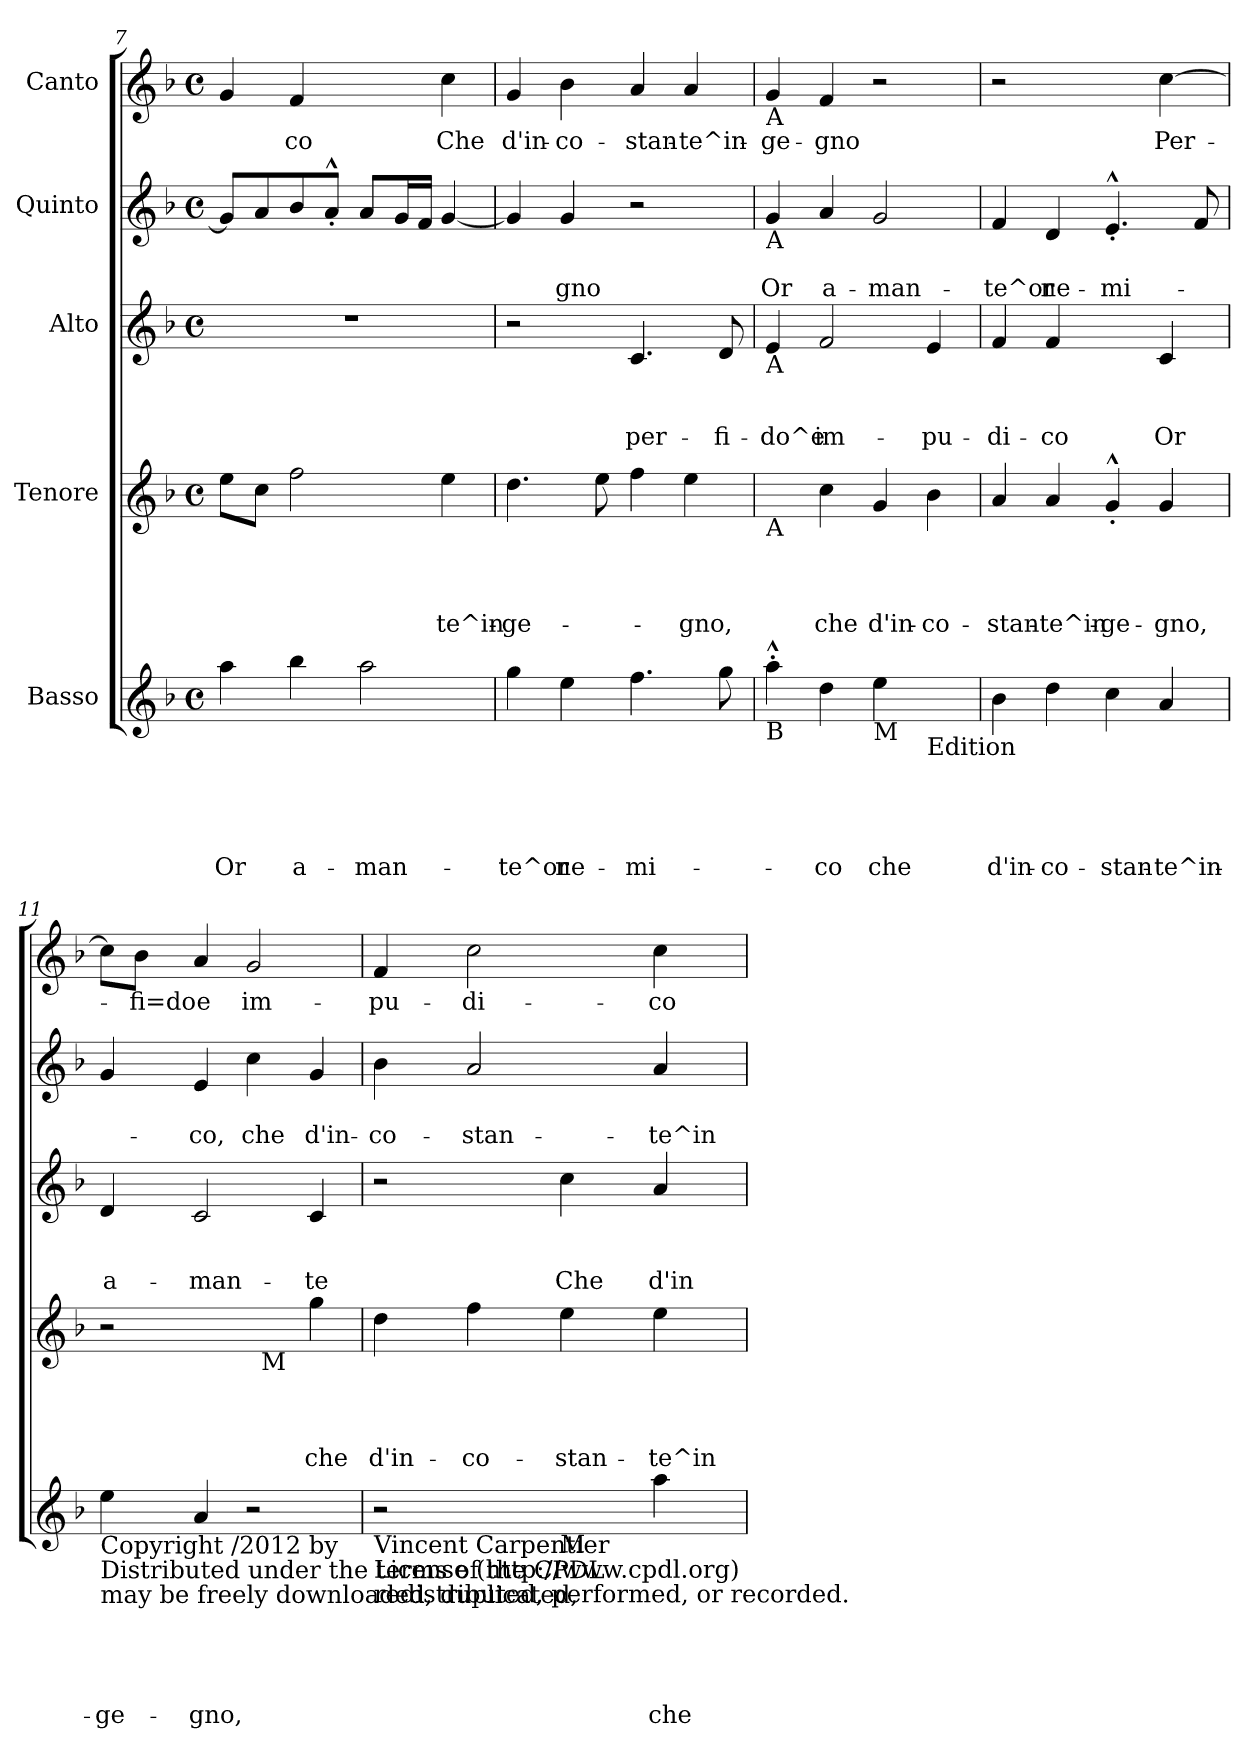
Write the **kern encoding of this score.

**kern	**text	**text	**text	**text	**text	**kern	**text	**text	**text	**text	**kern	**text	**text	**text	**kern	**text	**text	**kern	**text
*part5	*part5	*part5	*part5	*part5	*part5	*part4	*part4	*part4	*part4	*part4	*part3	*part3	*part3	*part3	*part2	*part2	*part2	*part1	*part1
*staff5	*staff5	*staff5	*staff5	*staff5	*staff5	*staff4	*staff4	*staff4	*staff4	*staff4	*staff3	*staff3	*staff3	*staff3	*staff2	*staff2	*staff2	*staff1	*staff1
*I"Basso	*	*	*	*	*	*I"Tenore	*	*	*	*	*I"Alto	*	*	*	*I"Quinto	*	*	*I"Canto	*
*clefG2	*	*	*	*	*	*clefG2	*	*	*	*	*clefG2	*	*	*	*clefG2	*	*	*clefG2	*
*k[b-]	*	*	*	*	*	*k[b-]	*	*	*	*	*k[b-]	*	*	*	*k[b-]	*	*	*k[b-]	*
*F:	*	*	*	*	*	*F:	*	*	*	*	*F:	*	*	*	*F:	*	*	*F:	*
*M4/4	*	*	*	*	*	*M4/4	*	*	*	*	*M4/4	*	*	*	*M4/4	*	*	*M4/4	*
*met(c)	*	*	*	*	*	*met(c)	*	*	*	*	*met(c)	*	*	*	*met(c)	*	*	*met(c)	*
=7	=7	=7	=7	=7	=7	=7	=7	=7	=7	=7	=7	=7	=7	=7	=7	=7	=7	=7	=7
!	!	!	!	!	!LO:LY:b	!	!	!	!	!	!	!	!	!	!	!	!	!	!
4aa\	.	.	.	.	Or	8ee\L	.	.	.	.	1r	.	.	.	8g/L]	.	.	4g/	.
.	.	.	.	.	.	8cc\J	.	.	.	.	.	.	.	.	8a/	.	.	.	.
!	!	!	!	!	!LO:LY:b	!	!	!	!	!	!	!	!	!	!	!	!	!	!LO:LY:b
4bb-\	.	.	.	.	a-	2ff\	.	.	.	.	.	.	.	.	8b-/	.	.	4f/	-co
.	.	.	.	.	.	.	.	.	.	.	.	.	.	.	8a^^<'</J	.	.	.	.
!	!	!	!	!	!LO:LY:b	!	!	!	!	!	!	!	!	!	!	!	!	!	!
2aa\	.	.	.	.	-man-	.	.	.	.	.	.	.	.	.	8a/L	.	.	4ryy	.
.	.	.	.	.	.	.	.	.	.	.	.	.	.	.	16g/L	.	.	.	.
.	.	.	.	.	.	.	.	.	.	.	.	.	.	.	16f/JJ	.	.	.	.
!	!	!	!	!	!	!	!	!	!	!LO:LY:b	!	!	!	!	!	!	!	!	!LO:LY:b
.	.	.	.	.	.	4ee\	.	.	.	-te^in-	.	.	.	.	[<4g/	.	.	4cc\	Che
=8	=8	=8	=8	=8	=8	=8	=8	=8	=8	=8	=8	=8	=8	=8	=8	=8	=8	=8	=8
!	!	!	!	!	!LO:LY:b	!	!	!	!	!LO:LY:b	!	!	!	!	!	!	!	!	!LO:LY:b
4gg\	.	.	.	.	-te^or	4.dd\	.	.	.	-ge-	2r	.	.	.	4g/]	.	.	4g/	d'in-
!	!	!	!	!	!LO:LY:b	!	!	!	!	!	!	!	!	!	!	!	!LO:LY:b	!	!LO:LY:b
4ee\	.	.	.	.	ne-	.	.	.	.	.	.	.	.	.	4g/	.	-gno	4b-\	-co-
.	.	.	.	.	.	8ee\	.	.	.	.	.	.	.	.	.	.	.	.	.
!	!	!	!	!	!LO:LY:b	!	!	!	!	!	!	!	!	!LO:LY:b	!	!	!	!	!LO:LY:b
4.ff\	.	.	.	.	-mi-	4ff\	.	.	.	.	4.c/	.	.	per-	2r	.	.	4a/	-stan-
!	!	!	!	!	!	!	!	!	!	!LO:LY:b	!	!	!	!	!	!	!	!	!LO:LY:b
.	.	.	.	.	.	4ee\	.	.	.	-gno,	.	.	.	.	.	.	.	4a/	-te^in-
!	!	!	!	!	!	!	!	!	!	!	!	!	!	!LO:LY:b	!	!	!	!	!
8gg\	.	.	.	.	.	.	.	.	.	.	8d/	.	.	-fi-	.	.	.	.	.
!!LO:PB:g=z
=9	=9	=9	=9	=9	=9	=9	=9	=9	=9	=9	=9	=9	=9	=9	=9	=9	=9	=9	=9
!	!	!	!	!	!	!	!	!	!	!	!	!	!	!	!	!	!	!LO:TX:b:t=A	!
!	!	!	!	!	!	!	!	!	!	!	!	!	!	!	!LO:TX:b:t=A	!	!	!	!
!	!	!	!	!	!	!	!	!	!	!	!LO:TX:b:t=A	!	!	!	!	!	!	!	!
!	!	!	!	!	!	!LO:TX:b:t=A	!	!	!	!	!	!	!	!	!	!	!	!	!
!LO:TX:b:t=B	!	!	!	!	!	!	!	!	!	!	!	!	!	!	!	!	!	!	!
!	!	!	!	!	!	!	!	!	!	!	!	!	!	!LO:LY:b	!	!	!LO:LY:b	!	!LO:LY:b
4aa^^>'>\	.	.	.	.	.	4ryy	.	.	.	.	4e/	.	.	-do^e	4g/	.	Or	4g/	-ge-
!	!	!	!	!	!LO:LY:b	!	!	!	!	!LO:LY:b	!	!	!	!LO:LY:b	!	!	!LO:LY:b	!	!LO:LY:b
4dd\	.	.	.	.	-co	4cc\	.	.	.	che	2f/	.	.	im-	4a/	.	a-	4f/	-gno
!LO:TX:b:t=M	!	!	!	!	!	!	!	!	!	!	!	!	!	!	!	!	!	!	!
!	!	!	!	!	!LO:LY:b	!	!	!	!	!LO:LY:b	!	!	!	!	!	!	!LO:LY:b	!	!
4ee\	.	.	.	.	che	4g/	.	.	.	d'in-	.	.	.	.	2g/	.	-man-	2r	.
!LO:TX:b:t=Edition	!	!	!	!	!	!	!	!	!	!	!	!	!	!	!	!	!	!	!
!	!	!	!	!	!	!	!	!	!	!LO:LY:b	!	!	!	!LO:LY:b	!	!	!	!	!
4ryy	.	.	.	.	.	4b-\	.	.	.	-co-	4e/	.	.	-pu-	.	.	.	.	.
=10	=10	=10	=10	=10	=10	=10	=10	=10	=10	=10	=10	=10	=10	=10	=10	=10	=10	=10	=10
!	!	!	!	!	!LO:LY:b	!	!	!	!	!LO:LY:b	!	!	!	!LO:LY:b	!	!	!LO:LY:b	!	!
4b-\	.	.	.	.	d'in-	4a/	.	.	.	-stan-	4f/	.	.	-di-	4f/	.	-te^or	2r	.
!	!	!	!	!	!LO:LY:b	!	!	!	!	!LO:LY:b	!	!	!	!LO:LY:b	!	!	!LO:LY:b	!	!
4dd\	.	.	.	.	-co-	4a/	.	.	.	-te^in-	4f/	.	.	-co	4d/	.	ne-	.	.
!	!	!	!	!	!LO:LY:b	!	!	!	!	!LO:LY:b	!	!	!	!	!	!	!LO:LY:b	!	!
4cc\	.	.	.	.	-stan-	4g^^<'</	.	.	.	-ge-	4ryy	.	.	.	4.e^^<'</	.	-mi-	4ryy	.
!	!	!	!	!	!LO:LY:b	!	!	!	!	!LO:LY:b	!	!	!	!LO:LY:b	!	!	!	!	!LO:LY:b
4a/	.	.	.	.	-te^in-	4g/	.	.	.	-gno,	4c/	.	.	Or	.	.	.	[>4cc\	Per-
.	.	.	.	.	.	.	.	.	.	.	.	.	.	.	8f/	.	.	.	.
=11	=11	=11	=11	=11	=11	=11	=11	=11	=11	=11	=11	=11	=11	=11	=11	=11	=11	=11	=11
!LO:TX:b:t=Copyright /2012 by	!	!	!	!	!	!	!	!	!	!	!	!	!	!	!	!	!	!	!
!LO:TX:b:t=Distributed under the terms of the CPDL	!	!	!	!	!	!	!	!	!	!	!	!	!	!	!	!	!	!	!
!LO:TX:b:t=may be freely downloaded, duplicated,	!	!	!	!	!	!	!	!	!	!	!	!	!	!	!	!	!	!	!
!	!	!	!	!	!LO:LY:b	!	!	!	!	!	!	!	!	!LO:LY:b	!	!	!	!	!
*	*	*	*	*	*	*^	*	*	*	*	*	*	*	*	*	*	*	*	*
4ee\	.	.	.	.	-ge-	2r	2ryy	.	.	.	.	4d/	.	.	a-	4g/	.	.	8cc\L]	.
!	!	!	!	!	!	!	!	!	!	!	!	!	!	!	!	!	!	!	!	!LO:LY:b
.	.	.	.	.	.	.	.	.	.	.	.	.	.	.	.	.	.	.	8b-\J	-fi=do
!	!	!	!	!	!LO:LY:b	!	!	!	!	!	!	!	!	!	!LO:LY:b	!	!	!LO:LY:b	!	!LO:LY:b
4a/	.	.	.	.	-gno,	.	.	.	.	.	.	2c/	.	.	-man-	4e/	.	-co,	4a/	e
!	!	!	!	!	!	!	!	!	!	!	!	!	!	!	!	!	!	!LO:LY:b	!	!LO:LY:b
2r	.	.	.	.	.	4ryy	32ryy	.	.	.	.	.	.	.	.	4cc\	.	che	2g/	im-
!	!	!	!	!	!	!	!LO:TX:b:t=M	!	!	!	!	!	!	!	!	!	!	!	!	!
.	.	.	.	.	.	.	4...ryy	.	.	.	.	.	.	.	.	.	.	.	.	.
!	!	!	!	!	!	!	!	!	!	!	!LO:LY:b	!	!	!	!LO:LY:b	!	!	!LO:LY:b	!	!
.	.	.	.	.	.	4gg\	.	.	.	.	che	4c/	.	.	-te	4g/	.	d'in-	.	.
=12	=12	=12	=12	=12	=12	=12	=12	=12	=12	=12	=12	=12	=12	=12	=12	=12	=12	=12	=12	=12
!LO:TX:b:t=Vincent Carpentier	!	!	!	!	!	!	!	!	!	!	!	!	!	!	!	!	!	!	!	!
!LO:TX:b:t=License (http&colon;//www.cpdl.org)	!	!	!	!	!	!	!	!	!	!	!	!	!	!	!	!	!	!	!	!
!LO:TX:b:t=redistributed, performed, or recorded.	!	!	!	!	!	!	!	!	!	!	!	!	!	!	!	!	!	!	!	!
!	!	!	!	!	!	!	!	!	!	!	!LO:LY:b	!	!	!	!	!	!	!LO:LY:b	!	!LO:LY:b
*	*	*	*	*	*	*v	*v	*	*	*	*	*	*	*	*	*	*	*	*	*
2r	.	.	.	.	.	4dd\	.	.	.	d'in-	2r	.	.	.	4b-\	.	-co-	4f/	-pu-
!	!	!	!	!	!	!	!	!	!	!LO:LY:b	!	!	!	!	!	!	!LO:LY:b	!	!LO:LY:b
.	.	.	.	.	.	4ff\	.	.	.	-co-	.	.	.	.	2a/	.	-stan-	2cc\	-di-
!LO:TX:b:t=M	!	!	!	!	!	!	!	!	!	!	!	!	!	!	!	!	!	!	!
!	!	!	!	!	!	!	!	!	!	!LO:LY:b	!	!	!	!LO:LY:b	!	!	!	!	!
4ryy	.	.	.	.	.	4ee\	.	.	.	-stan-	4cc\	.	.	Che	.	.	.	.	.
!	!	!	!	!	!LO:LY:b	!	!	!	!	!LO:LY:b	!	!	!	!LO:LY:b	!	!	!LO:LY:b	!	!LO:LY:b
4aa\	.	.	.	.	che	4ee\	.	.	.	-te^in-	4a/	.	.	d'in-	4a/	.	-te^in-	4cc\	-co
=	=	=	=	=	=	=	=	=	=	=	=	=	=	=	=	=	=	=	=
*-	*-	*-	*-	*-	*-	*-	*-	*-	*-	*-	*-	*-	*-	*-	*-	*-	*-	*-	*-
